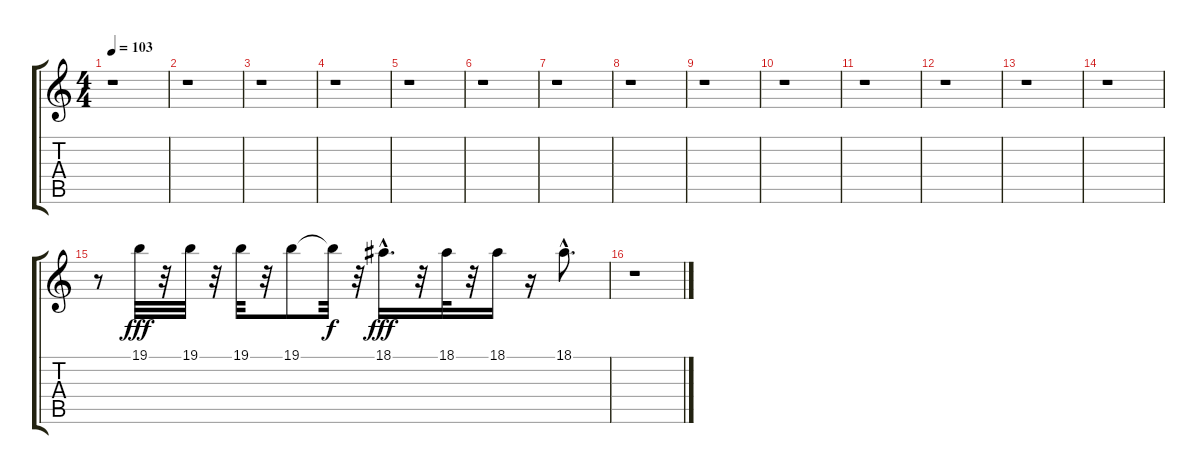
\track "" {instrument flute}
\staff {score tabs}
\tuning (E4 B3 G3 D3 A2 E2) {hide}
\ts (4 4)
\tempo 103
\clef g2
\ks c
r.1{dy f} |
r.1 |
r.1 |
r.1 |
r.1 |
r.1 |
r.1 |
r.1 |
r.1 |
r.1 |
r.1 |
r.1 |
r.1 |
r.1 |
r.8 19.1.32{dy fff} r.32 19.1.32 r.32 19.1.32 r.32 19.1.8 19.1{t}.32{dy f} r.32 18.1{hac}.16{d dy fff} r.32 18.1.32 r.32 18.1.16 r.16 18.1{hac}.8{d} |
r.1
